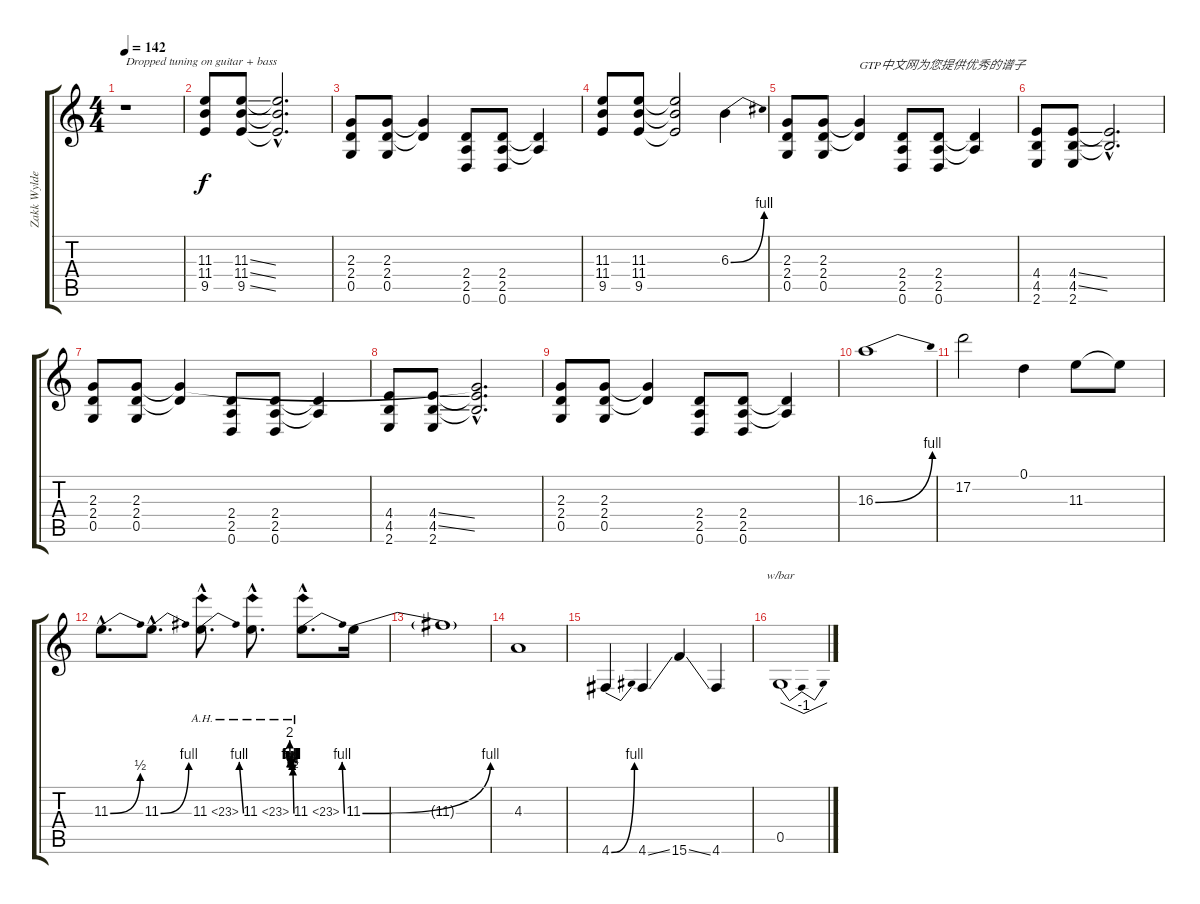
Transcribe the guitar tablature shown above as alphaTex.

\track ("Zakk Wylde" "Zakk Wylde") {instrument distortionguitar}
\staff {score tabs}
\tuning (D4 A3 F3 C3 G2 D2) {hide}
\ts (4 4)
\tempo 142
\clef g2
\ks c
r.1{txt "Dropped tuning on guitar + bass" dy f instrument distortionguitar} |
(11.3 11.4 9.5).8 (11.3{ss} 11.4{ss} 9.5{ss}).8 (11.3{hac t} 11.4{hac t} 9.5{hac t}).2{d} |
(2.3 2.4 0.5).8 (2.3 2.4 0.5).8 (2.3{t} 2.4{t}).4 (2.4 2.5 0.6).8 (2.4 2.5 0.6).8 (2.4{t} 2.5{t}).4 |
(11.3 11.4 9.5).8 (11.3 11.4 9.5).8 (11.3{t} 11.4{t} 9.5{t}).2 6.3{be (bend 0 0 60 4)}.4 |
(2.3 2.4 0.5).8 (2.3 2.4 0.5).8 (2.3{t} 2.4{t}).4{txt "GTP中文网为您提供优秀的谱子"} (2.4 2.5 0.6).8 (2.4 2.5 0.6).8 (2.4{t} 2.5{t}).4 |
(4.4 4.5 2.6).8 (4.4{ss} 4.5{ss} 2.6).8 (4.4{hac t} 4.5{hac t}).2{d} |
(2.3 2.4 0.5).8 (2.3 2.4 0.5).8 (2.3{t} 2.4{t}).4 (2.4 2.5 0.6).8 (2.4 2.5 0.6).8 (2.4{t} 2.5{t}).4 |
(4.4 4.5 2.6).8 (4.4{ss} 4.5{ss} 2.6).8 (2.3{hac t} 4.4{hac t} 4.5{hac t}).2{d} |
(2.3 2.4 0.5).8 (2.3 2.4 0.5).8 (2.3{t} 2.4{t}).4 (2.4 2.5 0.6).8 (2.4 2.5 0.6).8 (2.4{t} 2.5{t}).4 |
16.3{be (bend 0 0 60 4)}.1 |
17.2.2 0.1.4 11.3.8 11.3{t}.8 |
11.3{be (bend 0 0 60 2) hac}.8{d} 11.3{be (bend 0 0 60 4) hac}.8{d} 11.3{be (bend 0 0 60 4) ah 12 hac}.8{d} 11.3{be (custom 0 0 15 3 20 2 25 4 30 3 33 4 35 3 40 4 45 3 47 4 51 3 54 4 60 8) ah 12 hac}.8{d} 11.3{be (bend 0 0 60 4) ah 12 hac}.8{d} 11.3{be (bend 0 0 60 4)}.16 |
11.3{t}.1 |
4.3.1 |
4.6{be (bend 0 0 60 4)}.4 4.6{ss}.4 15.6{ss}.4 4.6.4 |
0.5.1{tbe (dip default 0 0 30 -4 60 0)}
